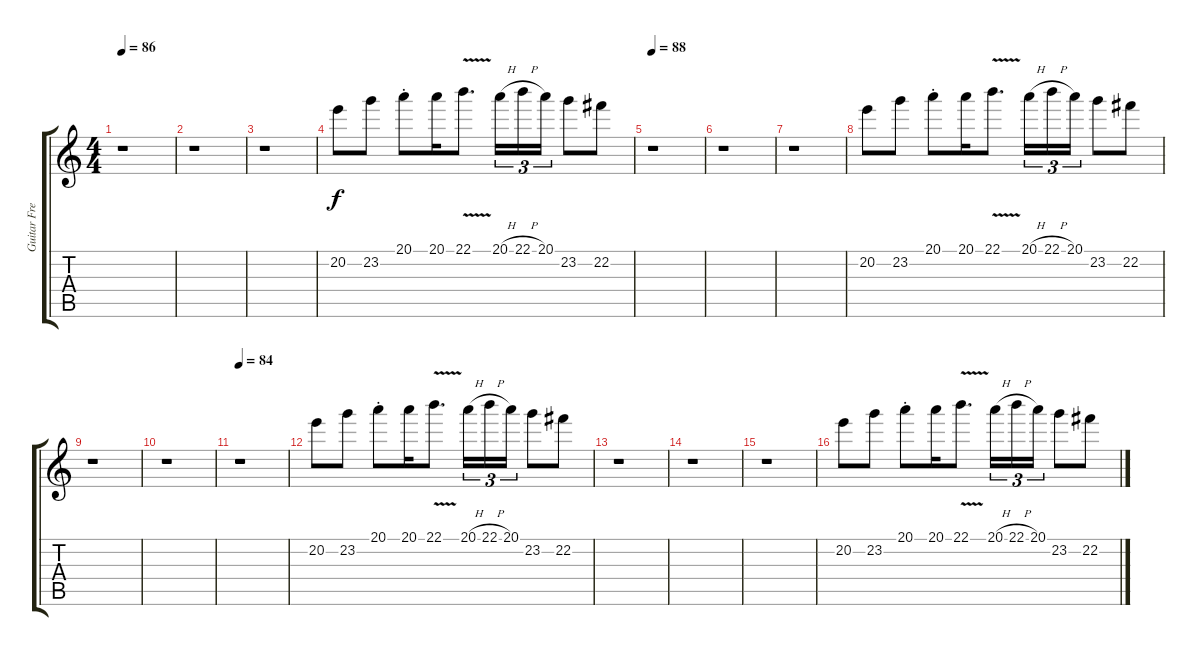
\track ("Guitar Fret Noise" "Guitar Fre") {instrument distortionguitar}
\staff {score tabs}
\tuning (Db4 Ab3 E3 B2 Gb2 B1) {hide}
\ts (4 4)
\tempo 86
\clef g2
\ks c
r.1{dy f} |
r.1 |
r.1 |
20.2.8 23.2.8 20.1{st}.8 20.1.16 22.1{v}.8{d} 20.1{h}.16{tu (3 2)} 22.1{h}.16{tu (3 2)} 20.1.16{tu (3 2)} 23.2.8 22.2.8 |
\tempo 88
r.1 |
r.1 |
r.1 |
20.2.8 23.2.8 20.1{st}.8 20.1.16 22.1{v}.8{d} 20.1{h}.16{tu (3 2)} 22.1{h}.16{tu (3 2)} 20.1.16{tu (3 2)} 23.2.8 22.2.8 |
r.1 |
r.1 |
\tempo 84
r.1 |
20.2.8 23.2.8 20.1{st}.8 20.1.16 22.1{v}.8{d} 20.1{h}.16{tu (3 2)} 22.1{h}.16{tu (3 2)} 20.1.16{tu (3 2)} 23.2.8 22.2.8 |
r.1 |
r.1 |
r.1{volume 0} |
20.2.8 23.2.8 20.1{st}.8 20.1.16 22.1{v}.8{d} 20.1{h}.16{tu (3 2)} 22.1{h}.16{tu (3 2)} 20.1.16{tu (3 2)} 23.2.8 22.2.8
